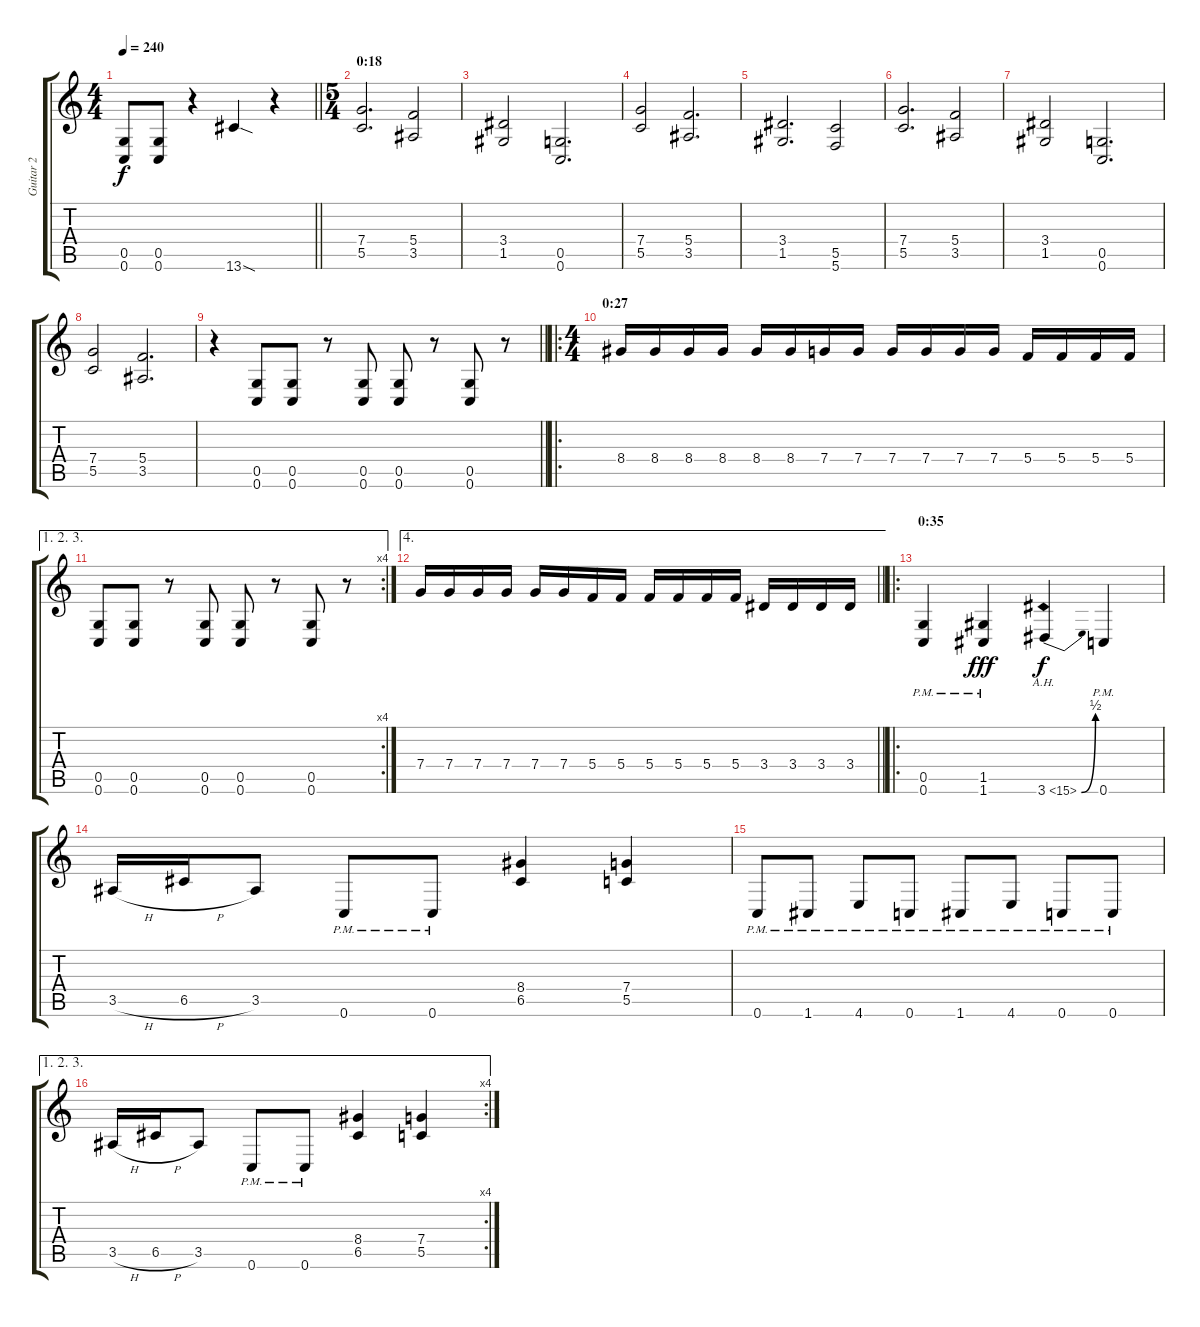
\track ("Guitar 2" "Guitar 2") {instrument distortionguitar}
\staff {score tabs}
\tuning (D4 A3 F3 C3 G2 C2) {hide}
\ts (4 4)
\tempo 240
\clef g2
\barLineRight lightlight
\ks c
(0.5 0.6).8{dy f} (0.5 0.6).8 r.4 13.6{sod}.4 r.4 |
\ts (5 4)
\section ("" "0:18")
(7.4 5.5).2{d} (5.4 3.5).2 |
(3.4 1.5).2 (0.5 0.6).2{d} |
(7.4 5.5).2 (5.4 3.5).2{d} |
(3.4 1.5).2{d} (5.5 5.6).2 |
(7.4 5.5).2{d} (5.4 3.5).2 |
(3.4 1.5).2 (0.5 0.6).2{d} |
(7.4 5.5).2 (5.4 3.5).2{d} |
\barLineRight lightlight
r.4 (0.5 0.6).8 (0.5 0.6).8 r.8 (0.5 0.6).8 (0.5 0.6).8 r.8 (0.5 0.6).8 r.8 |
\ro
\ts (4 4)
\section ("" "0:27")
8.4.16 8.4.16 8.4.16 8.4.16 8.4.16 8.4.16 7.4.16 7.4.16 7.4.16 7.4.16 7.4.16 7.4.16 5.4.16 5.4.16 5.4.16 5.4.16 |
\ae (1 2 3)
\rc 4
(0.5 0.6).8 (0.5 0.6).8 r.8 (0.5 0.6).8 (0.5 0.6).8 r.8 (0.5 0.6).8 r.8 |
\ae 4
\barLineRight lightlight
7.4.16 7.4.16 7.4.16 7.4.16 7.4.16 7.4.16 5.4.16 5.4.16 5.4.16 5.4.16 5.4.16 5.4.16 3.4.16 3.4.16 3.4.16 3.4.16 |
\ro
\section ("" "0:35")
(0.5{pm} 0.6{pm}).4 (1.5{pm} 1.6{pm}).4{dy fff} 3.6{be (bend 0 0 60 2) ah 12}.4{dy f} 0.6{pm}.4 |
3.5{h}.16 6.5{h}.16 3.5.8 0.6{pm}.8 0.6{pm}.8 (8.4 6.5).4 (7.4 5.5).4 |
0.6{pm}.8 1.6{pm}.8 4.6{pm}.8 0.6{pm}.8 1.6{pm}.8 4.6{pm}.8 0.6{pm}.8 0.6{pm}.8 |
\ae (1 2 3)
\rc 4
3.5{h}.16 6.5{h}.16 3.5.8 0.6{pm}.8 0.6{pm}.8 (8.4 6.5).4 (7.4 5.5).4
